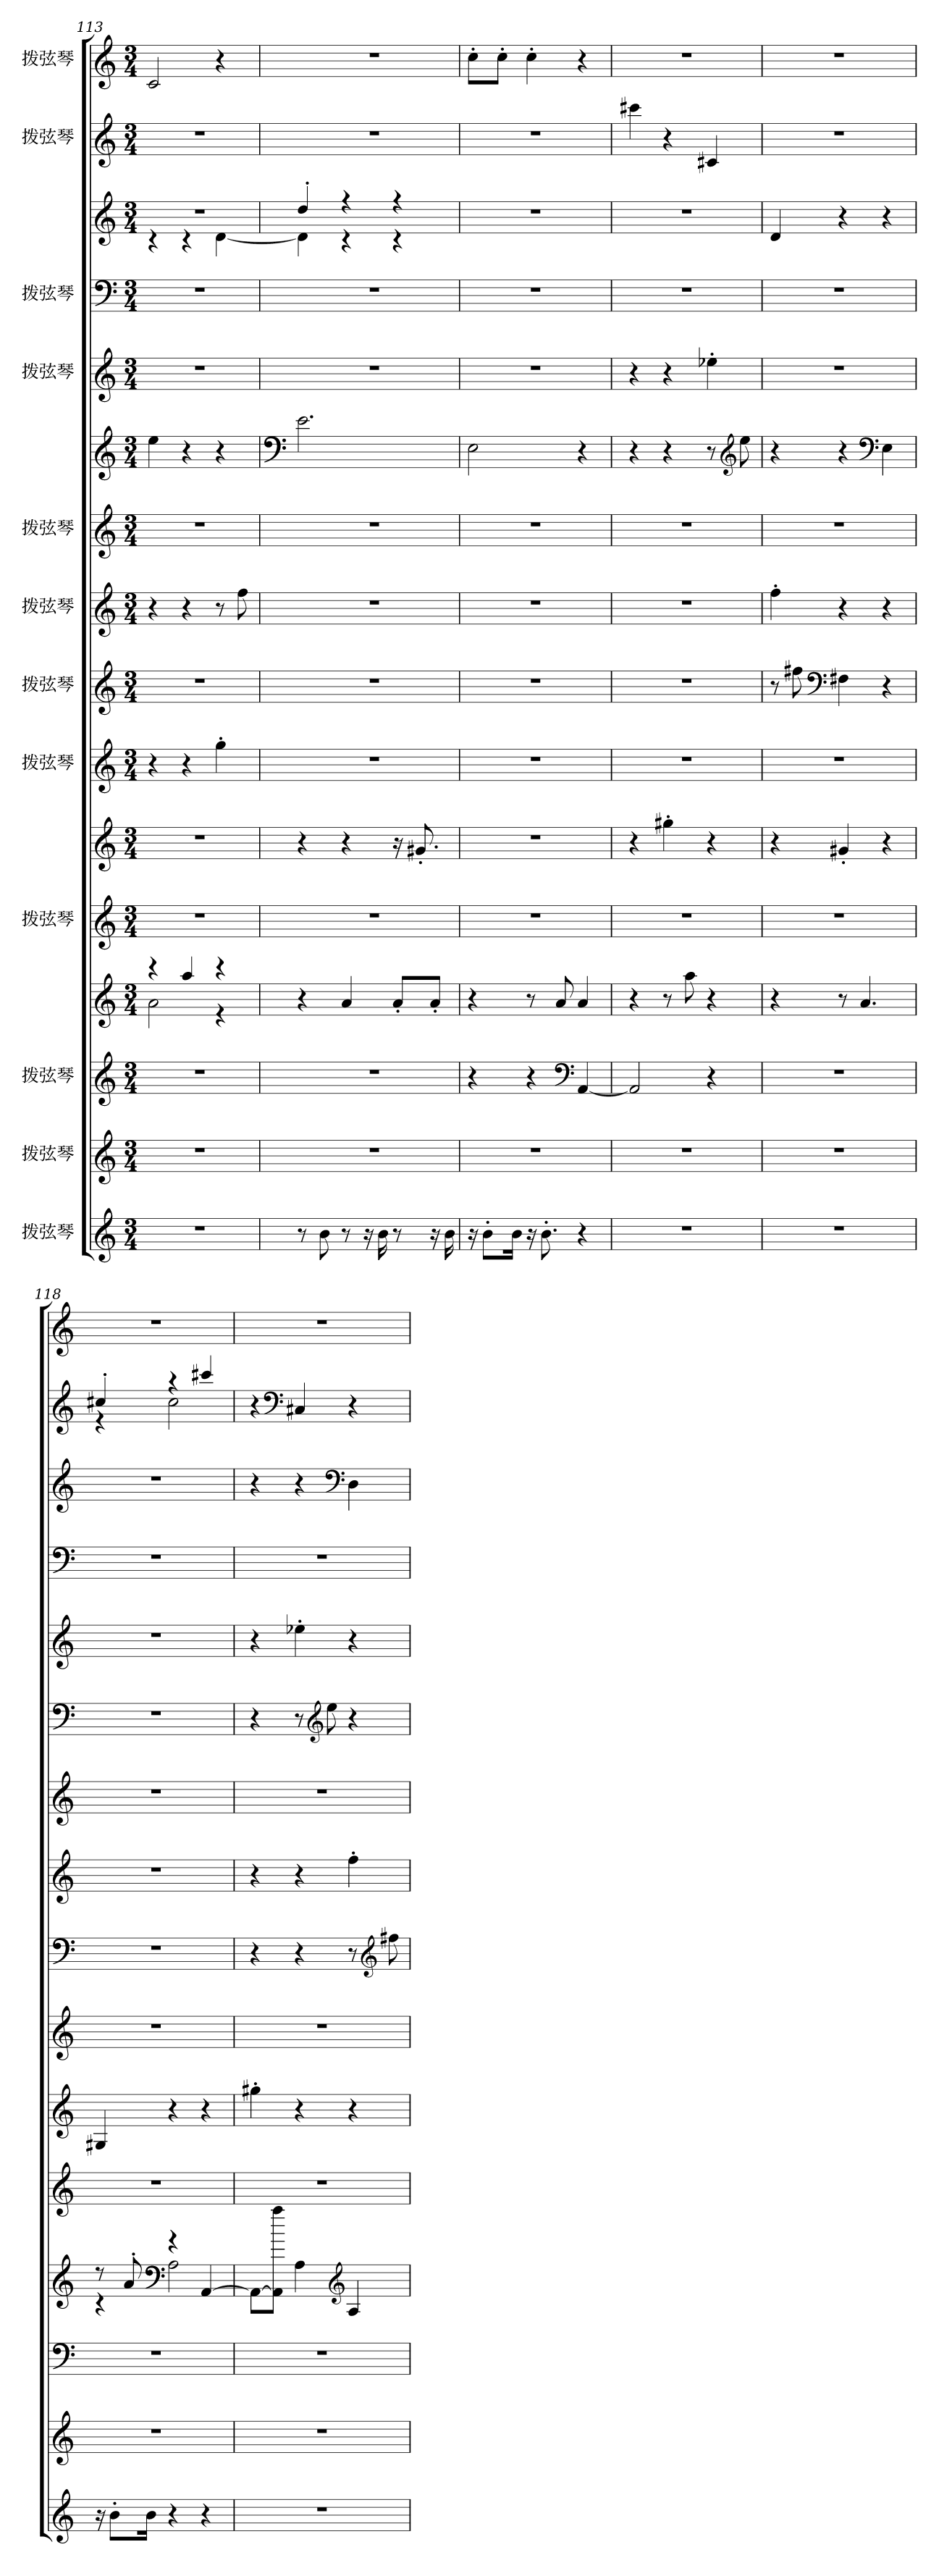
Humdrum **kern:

**kern	**kern	**kern	**kern	**kern	**kern	**kern	**kern	**kern	**kern	**kern	**kern	**kern	**kern	**kern	**kern
*part12	*part11	*part10	*part10	*part9	*part9	*part8	*part7	*part6	*part5	*part5	*part4	*part3	*part3	*part2	*part1
*staff16	*staff15	*staff14	*staff13	*staff12	*staff11	*staff10	*staff9	*staff8	*staff7	*staff6	*staff5	*staff4	*staff3	*staff2	*staff1
*I"拨弦琴	*I"拨弦琴	*I"拨弦琴	*	*I"拨弦琴	*	*I"拨弦琴	*I"拨弦琴	*I"拨弦琴	*I"拨弦琴	*	*I"拨弦琴	*I"拨弦琴	*	*I"拨弦琴	*I"拨弦琴
*clefG2	*clefG2	*clefG2	*clefG2	*clefG2	*clefG2	*clefG2	*clefG2	*clefG2	*clefG2	*clefG2	*clefG2	*clefF4	*clefG2	*clefG2	*clefG2
*k[]	*k[]	*k[]	*k[]	*k[]	*k[]	*k[]	*k[]	*k[]	*k[]	*k[]	*k[]	*k[]	*k[]	*k[]	*k[]
*M3/4	*M3/4	*M3/4	*M3/4	*M3/4	*M3/4	*M3/4	*M3/4	*M3/4	*M3/4	*M3/4	*M3/4	*M3/4	*M3/4	*M3/4	*M3/4
=113	=113	=113	=113	=113	=113	=113	=113	=113	=113	=113	=113	=113	=113	=113	=113
*	*	*	*^	*	*	*	*	*	*	*	*	*	*^	*	*
2.r	2.r	2.r	4r	2a\	2.r	2.r	4r	2.r	4r	2.r	4ee\	2.r	2.r	2.r	4r	2.r	2c/
.	.	.	4aa/	.	.	.	4r	.	4r	.	4r	.	.	.	4r	.	.
.	.	.	4r	4r	.	.	4gg'\	.	8r	.	4r	.	.	.	[4d\	.	4r
.	.	.	.	.	.	.	.	.	8ff\	.	.	.	.	.	.	.	.
*	*	*	*v	*v	*	*	*	*	*	*	*	*	*	*	*	*	*
=114	=114	=114	=114	=114	=114	=114	=114	=114	=114	=114	=114	=114	=114	=114	=114	=114
*	*	*	*	*	*	*	*	*	*	*clefF4	*	*	*	*	*	*
8r	2.r	2.r	4r	2.r	4r	2.r	2.r	2.r	2.r	2.e\	2.r	2.r	4dd'/	4d\]	2.r	2.r
8b\	.	.	.	.	.	.	.	.	.	.	.	.	.	.	.	.
8r	.	.	4a/	.	4r	.	.	.	.	.	.	.	4r	4r	.	.
16r	.	.	.	.	.	.	.	.	.	.	.	.	.	.	.	.
16b\	.	.	.	.	.	.	.	.	.	.	.	.	.	.	.	.
8r	.	.	8a'/L	.	16r	.	.	.	.	.	.	.	4r	4r	.	.
.	.	.	.	.	8.g#X'/	.	.	.	.	.	.	.	.	.	.	.
16r	.	.	8a'/J	.	.	.	.	.	.	.	.	.	.	.	.	.
16b\	.	.	.	.	.	.	.	.	.	.	.	.	.	.	.	.
*	*	*	*	*	*	*	*	*	*	*	*	*	*v	*v	*	*
!!LO:PB:g=z
=115	=115	=115	=115	=115	=115	=115	=115	=115	=115	=115	=115	=115	=115	=115	=115
16r	2.r	4r	4r	2.r	2.r	2.r	2.r	2.r	2.r	2E\	2.r	2.r	2.r	2.r	8cc'\L
8b'\L	.	.	.	.	.	.	.	.	.	.	.	.	.	.	.
.	.	.	.	.	.	.	.	.	.	.	.	.	.	.	8cc'\J
16b\Jk	.	.	.	.	.	.	.	.	.	.	.	.	.	.	.
16r	.	4r	8r	.	.	.	.	.	.	.	.	.	.	.	4cc'\
8.b'\	.	.	.	.	.	.	.	.	.	.	.	.	.	.	.
.	.	.	8a/	.	.	.	.	.	.	.	.	.	.	.	.
*	*	*clefF4	*	*	*	*	*	*	*	*	*	*	*	*	*
4r	.	[4AA/	4a/	.	.	.	.	.	.	4r	.	.	.	.	4r
=116	=116	=116	=116	=116	=116	=116	=116	=116	=116	=116	=116	=116	=116	=116	=116
2.r	2.r	2AA/]	4r	2.r	4r	2.r	2.r	2.r	2.r	4r	4r	2.r	2.r	4ccc#X\	2.r
.	.	.	8r	.	4gg#X'\	.	.	.	.	4r	4r	.	.	4r	.
.	.	.	8aa\	.	.	.	.	.	.	.	.	.	.	.	.
.	.	4r	4r	.	4r	.	.	.	.	8r	4ee-X'\	.	.	4c#X/	.
*	*	*	*	*	*	*	*	*	*	*clefG2	*	*	*	*	*
.	.	.	.	.	.	.	.	.	.	8ee\	.	.	.	.	.
=117	=117	=117	=117	=117	=117	=117	=117	=117	=117	=117	=117	=117	=117	=117	=117
2.r	2.r	2.r	4r	2.r	4r	2.r	8r	4ff'\	2.r	4r	2.r	2.r	4d/	2.r	2.r
.	.	.	.	.	.	.	8ff#X\	.	.	.	.	.	.	.	.
*	*	*	*	*	*	*	*clefF4	*	*	*	*	*	*	*	*
.	.	.	8r	.	4g#X'/	.	4F#X\	4r	.	4r	.	.	4r	.	.
.	.	.	4.a/	.	.	.	.	.	.	.	.	.	.	.	.
*	*	*	*	*	*	*	*	*	*	*clefF4	*	*	*	*	*
.	.	.	.	.	4r	.	4r	4r	.	4E\	.	.	4r	.	.
=118	=118	=118	=118	=118	=118	=118	=118	=118	=118	=118	=118	=118	=118	=118	=118
*	*	*	*^	*	*	*	*	*	*	*	*	*	*	*^	*
16r	2.r	2.r	8r	4r	2.r	4G#X/	2.r	2.r	2.r	2.r	2.r	2.r	2.r	2.r	4cc#X'/	4r	2.r
8b'\L	.	.	.	.	.	.	.	.	.	.	.	.	.	.	.	.	.
.	.	.	8a'/	.	.	.	.	.	.	.	.	.	.	.	.	.	.
16b\Jk	.	.	.	.	.	.	.	.	.	.	.	.	.	.	.	.	.
*	*	*	*clefF4	*	*	*	*	*	*	*	*	*	*	*	*	*	*
4r	.	.	4r	2A\	.	4r	.	.	.	.	.	.	.	.	4r	2cc#\	.
4r	.	.	[4AA/	.	.	4r	.	.	.	.	.	.	.	.	4ccc#X/	.	.
*	*	*	*v	*v	*	*	*	*	*	*	*	*	*	*	*v	*v	*
!!LO:PB:g=z
=119	=119	=119	=119	=119	=119	=119	=119	=119	=119	=119	=119	=119	=119	=119	=119
2.r	2.r	2.r	8AA\L_	2.r	4gg#X'\	2.r	4r	4r	2.r	4r	4r	2.r	4r	4r	2.r
.	.	.	8AA\] 8aa\J	.	.	.	.	.	.	.	.	.	.	.	.
*	*	*	*	*	*	*	*	*	*	*	*	*	*	*clefF4	*
.	.	.	4A\	.	4r	.	4r	4r	.	8r	4ee-X'\	.	4r	4C#X/	.
*	*	*	*	*	*	*	*	*	*	*clefG2	*	*	*	*	*
.	.	.	.	.	.	.	.	.	.	8ee\	.	.	.	.	.
*	*	*	*clefG2	*	*	*	*	*	*	*	*	*	*clefF4	*	*
.	.	.	4A/	.	4r	.	8r	4ff'\	.	4r	4r	.	4D\	4r	.
*	*	*	*	*	*	*	*clefG2	*	*	*	*	*	*	*	*
.	.	.	.	.	.	.	8ff#X\	.	.	.	.	.	.	.	.
=	=	=	=	=	=	=	=	=	=	=	=	=	=	=	=
*-	*-	*-	*-	*-	*-	*-	*-	*-	*-	*-	*-	*-	*-	*-	*-
